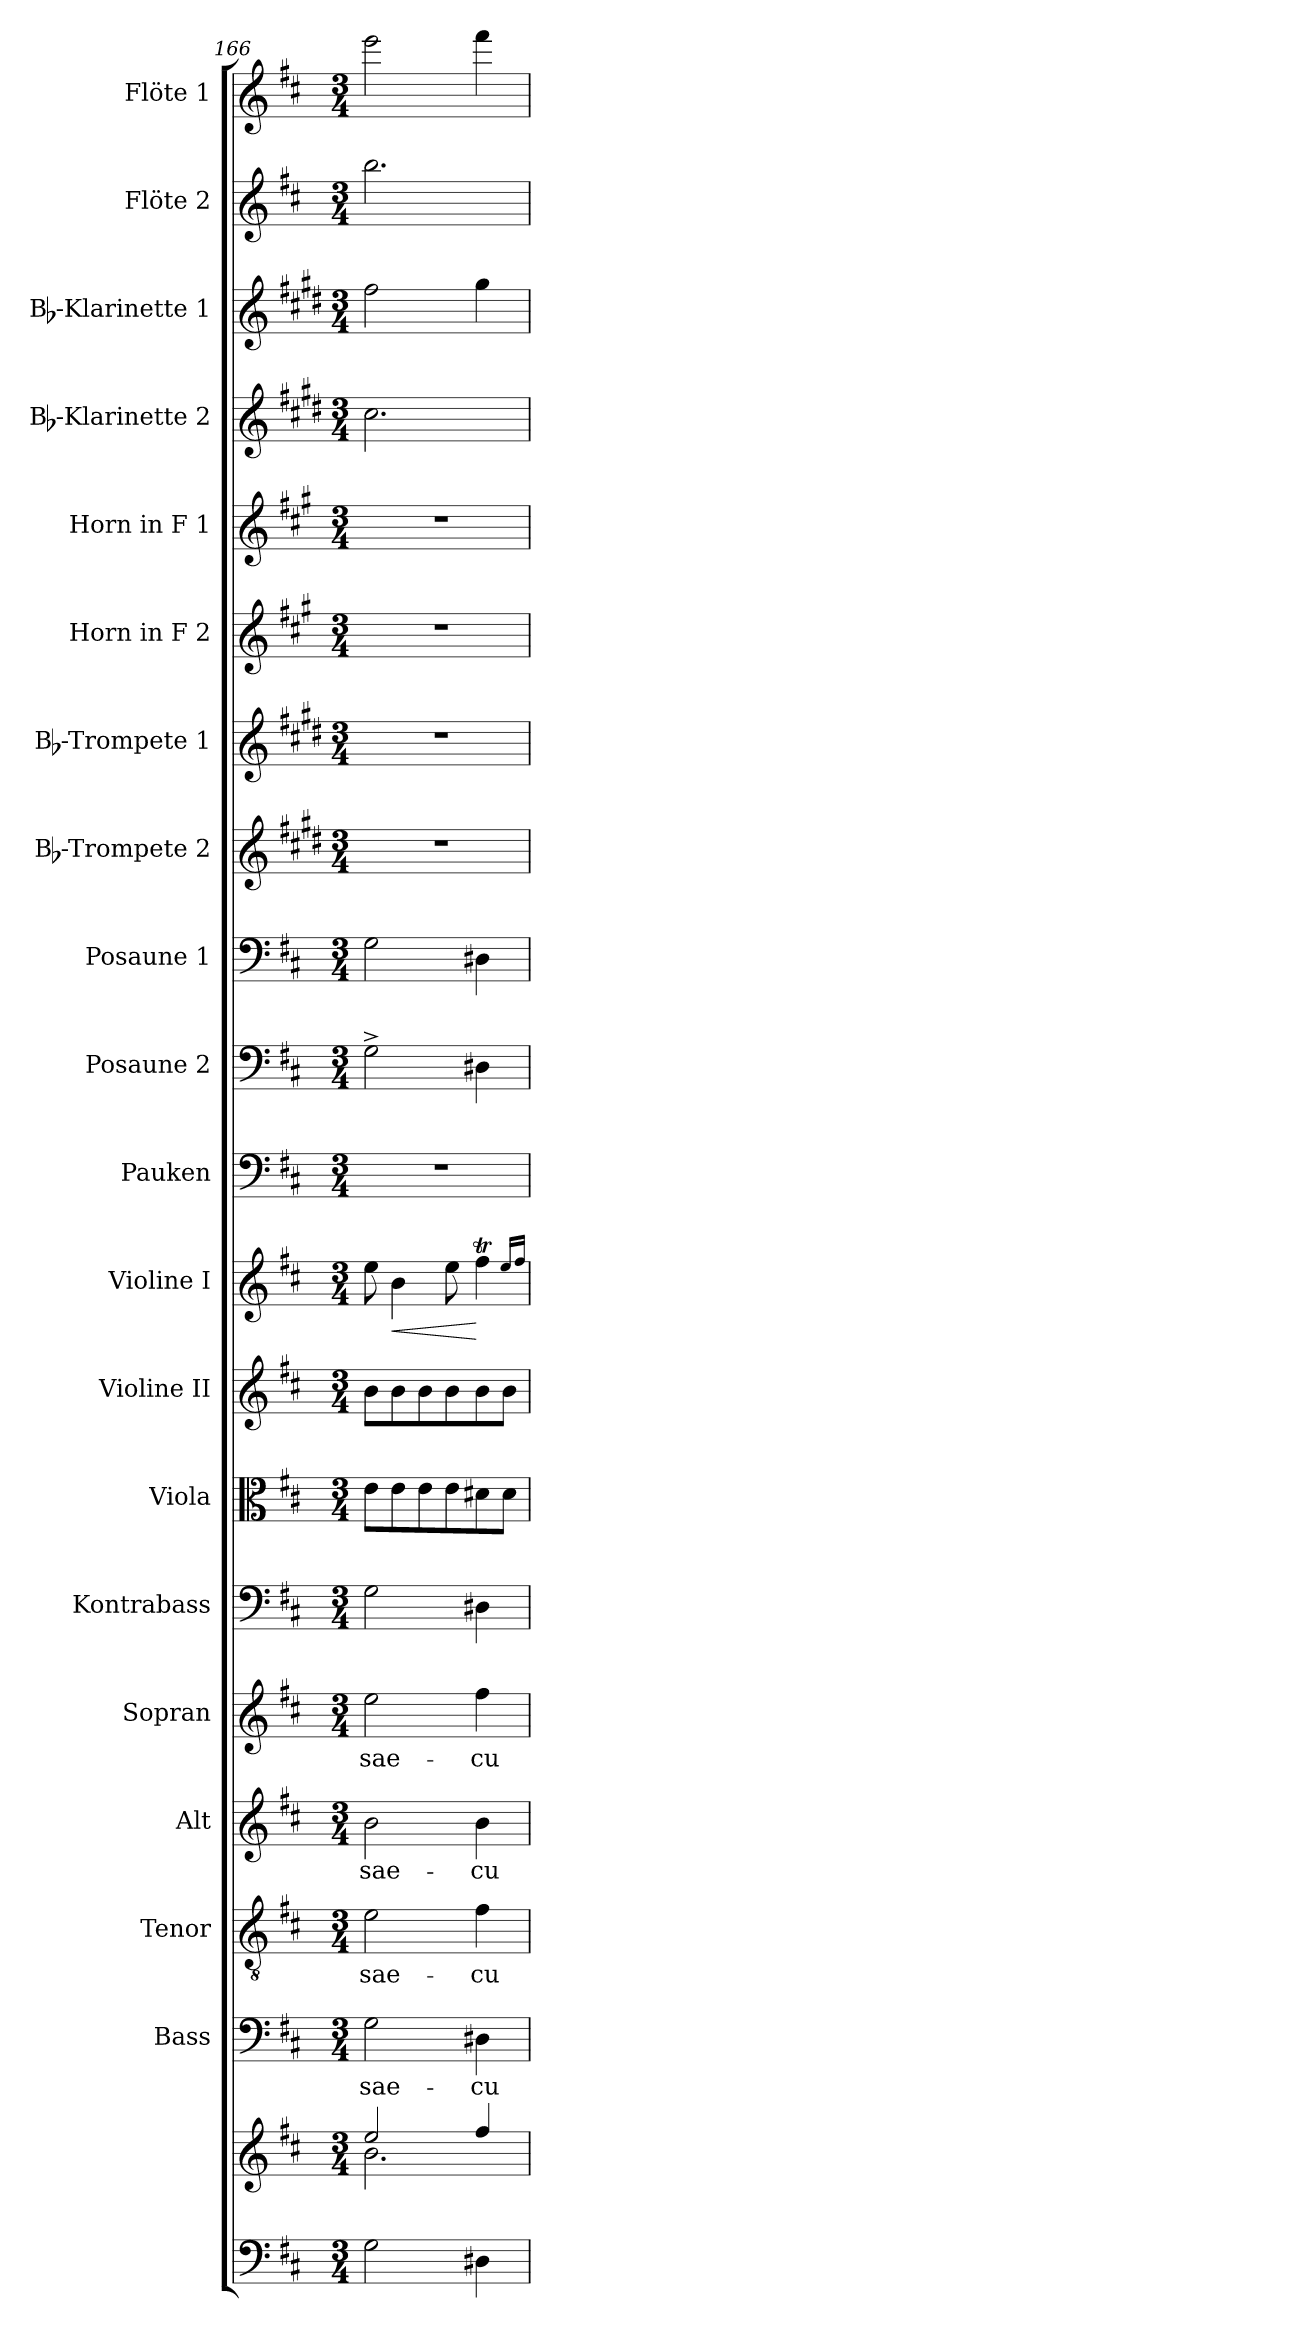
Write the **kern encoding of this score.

**kern	**kern	**kern	**text	**kern	**text	**kern	**text	**kern	**text	**kern	**kern	**kern	**kern	**dynam	**kern	**kern	**kern	**kern	**kern	**kern	**kern	**kern	**kern	**kern	**kern
*part20	*part20	*part19	*part19	*part18	*part18	*part17	*part17	*part16	*part16	*part15	*part14	*part13	*part12	*part12	*part11	*part10	*part9	*part8	*part7	*part6	*part5	*part4	*part3	*part2	*part1
*staff21	*staff20	*staff19	*staff19	*staff18	*staff18	*staff17	*staff17	*staff16	*staff16	*staff15	*staff14	*staff13	*staff12	*staff12	*staff11	*staff10	*staff9	*staff8	*staff7	*staff6	*staff5	*staff4	*staff3	*staff2	*staff1
*	*	*I"Bass	*	*I"Tenor	*	*I"Alt	*	*I"Sopran	*	*I"Kontrabass	*I"Viola	*I"Violine II	*I"Violine I	*	*I"Pauken	*I"Posaune 2	*I"Posaune 1	*I"Bb-Trompete 2	*I"Bb-Trompete 1	*I"Horn in F 2	*I"Horn in F 1	*I"Bb-Klarinette 2	*I"Bb-Klarinette 1	*I"Flöte 2	*I"Flöte 1
*	*	*I'B.	*	*I'T.	*	*I'A.	*	*I'S.	*	*I'Kb.	*I'Vla.	*I'Vl. II	*I'Vl. I	*	*I'Pk.	*I'Pos. 2	*I'Pos. 1	*I'Bb Trp. 2	*I'Bb Trp. 1	*	*	*I'Bb Kl. 2	*I'Bb Kl. 1	*I'Fl. 2	*I'Fl. 1
*clefF4	*clefG2	*clefF4	*	*clefGv2	*	*clefG2	*	*clefG2	*	*clefF4	*clefC3	*clefG2	*clefG2	*	*clefF4	*clefF4	*clefF4	*clefG2	*clefG2	*clefG2	*clefG2	*clefG2	*clefG2	*clefG2	*clefG2
*	*	*	*	*	*	*	*	*	*	*ITrd7c12	*	*	*	*	*	*	*	*ITrd1c2	*ITrd1c2	*ITrd4c7	*ITrd4c7	*ITrd1c2	*ITrd1c2	*	*
*k[f#c#]	*k[f#c#]	*k[f#c#]	*	*k[f#c#]	*	*k[f#c#]	*	*k[f#c#]	*	*k[f#c#]	*k[f#c#]	*k[f#c#]	*k[f#c#]	*	*k[f#c#]	*k[f#c#]	*k[f#c#]	*k[f#c#]	*k[f#c#]	*k[f#c#]	*k[f#c#]	*k[f#c#]	*k[f#c#]	*k[f#c#]	*k[f#c#]
*D:	*D:	*D:	*	*D:	*	*D:	*	*D:	*	*D:	*D:	*D:	*D:	*	*D:	*D:	*D:	*D:	*D:	*D:	*D:	*D:	*D:	*D:	*D:
*M3/4	*M3/4	*M3/4	*	*M3/4	*	*M3/4	*	*M3/4	*	*M3/4	*M3/4	*M3/4	*M3/4	*	*M3/4	*M3/4	*M3/4	*M3/4	*M3/4	*M3/4	*M3/4	*M3/4	*M3/4	*M3/4	*M3/4
=166	=166	=166	=166	=166	=166	=166	=166	=166	=166	=166	=166	=166	=166	=166	=166	=166	=166	=166	=166	=166	=166	=166	=166	=166	=166
*	*^	*	*	*	*	*	*	*	*	*	*	*	*	*	*	*	*	*	*	*	*	*	*	*	*
!	!	!	!	!LO:LY:b	!	!LO:LY:b	!	!LO:LY:b	!	!LO:LY:b	!	!	!	!	!	!	!	!	!	!	!	!	!	!	!	!
2G\	2ee/	2.b\	2G\	sae-	2e\	sae-	2b\	sae-	2ee\	sae-	2GG\	8e\L	8b\L	8ee\	.	2.r	2G^>\	2G\	2.r	2.r	2.r	2.r	2.b\	2ee\	2.bb\	2eee\
!	!	!	!	!	!	!	!	!	!	!	!	!	!	!	!LO:HP:b	!	!	!	!	!	!	!	!	!	!	!
.	.	.	.	.	.	.	.	.	.	.	.	8e\	8b\	4b\	<	.	.	.	.	.	.	.	.	.	.	.
.	.	.	.	.	.	.	.	.	.	.	.	8e\	8b\	.	.	.	.	.	.	.	.	.	.	.	.	.
.	.	.	.	.	.	.	.	.	.	.	.	8e\	8b\	8ee\	.	.	.	.	.	.	.	.	.	.	.	.
!	!	!	!	!LO:LY:b	!	!LO:LY:b	!	!LO:LY:b	!	!LO:LY:b	!	!	!	!	!	!	!	!	!	!	!	!	!	!	!	!
4D#X\	4ff#/	.	4D#X\	-cu-	4f#\	-cu-	4b\	-cu-	4ff#\	-cu-	4DD#X\	8d#X\	8b\	4ff#t\	[	.	4D#X\	4D#X\	.	.	.	.	.	4ff#\	.	4fff#\
.	.	.	.	.	.	.	.	.	.	.	.	8d#\J	8b\J	.	.	.	.	.	.	.	.	.	.	.	.	.
*	*v	*v	*	*	*	*	*	*	*	*	*	*	*	*	*	*	*	*	*	*	*	*	*	*	*	*
.	.	.	.	.	.	.	.	.	.	.	.	.	16qee/LL	.	.	.	.	.	.	.	.	.	.	.	.
.	.	.	.	.	.	.	.	.	.	.	.	.	16qff#/JJ	.	.	.	.	.	.	.	.	.	.	.	.
=	=	=	=	=	=	=	=	=	=	=	=	=	=	=	=	=	=	=	=	=	=	=	=	=	=
*-	*-	*-	*-	*-	*-	*-	*-	*-	*-	*-	*-	*-	*-	*-	*-	*-	*-	*-	*-	*-	*-	*-	*-	*-	*-
